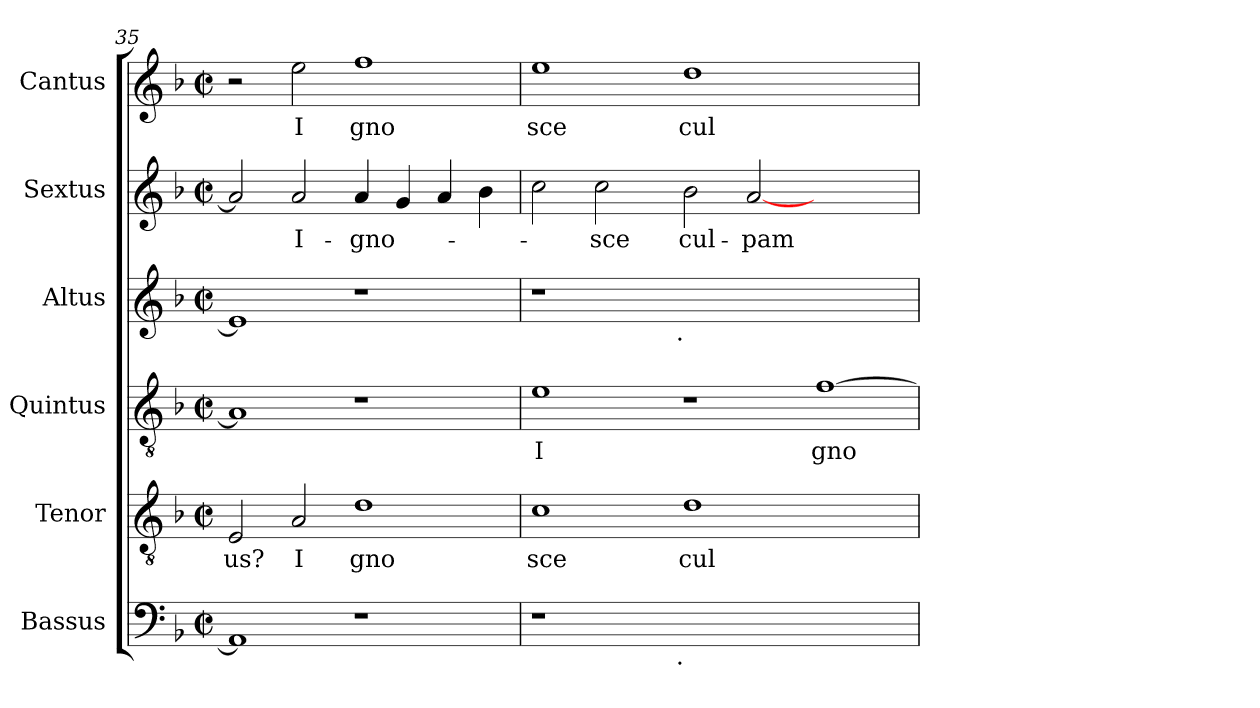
**kern	**kern	**text	**kern	**text	**kern	**kern	**text	**kern	**text
*part6	*part5	*part5	*part4	*part4	*part3	*part2	*part2	*part1	*part1
*staff6	*staff5	*staff5	*staff4	*staff4	*staff3	*staff2	*staff2	*staff1	*staff1
*I"Bassus	*I"Tenor	*	*I"Quintus	*	*I"Altus	*I"Sextus	*	*I"Cantus	*
*clefF4	*clefGv2	*	*clefGv2	*	*clefG2	*clefG2	*	*clefG2	*
*k[b-]	*k[b-]	*	*k[b-]	*	*k[b-]	*k[b-]	*	*k[b-]	*
*F:	*F:	*	*F:	*	*F:	*F:	*	*F:	*
*M2/2	*M2/2	*	*M2/2	*	*M2/2	*M2/2	*	*M2/2	*
*met(c|)	*met(c|)	*	*met(c|)	*	*met(c|)	*met(c|)	*	*met(c|)	*
=35	=35	=35	=35	=35	=35	=35	=35	=35	=35
!	!	!LO:LY:b:cj	!	!	!	!	!	!	!
1AA]	2E/	us?	1A]	.	1e]	2a/]	.	2r	.
!	!	!LO:LY:b:cj	!	!	!	!	!LO:LY:b:cj	!	!LO:LY:b:cj
.	2A/	I	.	.	.	2a/	I-	2ee\	I
!	!	!LO:LY:b:cj	!	!	!	!	!LO:LY:b	!	!LO:LY:b:cj
1r	1d	gno	1r	.	1r	4a/	-gno-	1ff	gno
.	.	.	.	.	.	4g/	.	.	.
.	.	.	.	.	.	4a/	.	.	.
.	.	.	.	.	.	4b-\	.	.	.
=36	=36	=36	=36	=36	=36	=36	=36	=36	=36
!	!	!LO:LY:b:cj	!	!LO:LY:b:cj	!	!	!	!	!LO:LY:b:cj
*^	*	*	*	*	*^	*	*	*	*
1r	2ryy	1c	sce	1e	I	1r	2ryy	2cc\	.	1ee	sce
!	!	!	!	!	!	!	!	!	!LO:LY:b:cj	!	!
.	4ryy	.	.	.	.	.	4ryy	2cc\	-sce	.	.
.	8...ryy	.	.	.	.	.	8...ryy	.	.	.	.
!	!	!	!	!	!	!	!LO:TX:b:t=.	!	!	!	!
!	!LO:TX:b:t=.	!	!	!	!	!	!	!	!	!	!
.	1ryy	.	.	.	.	.	1ryy	.	.	.	.
!	!	!	!LO:LY:b:cj	!	!	!	!	!	!LO:LY:b:cj	!	!LO:LY:b:cj
0ryy	.	1d	cul	1r	.	0ryy	.	2b-\	cul-	1dd	cul
!	!	!	!	!	!	!	!	!	!LO:LY:b	!	!
.	.	.	.	.	.	.	.	[<2a/	-pam	.	.
.	1ryy	.	.	.	.	.	1ryy	.	.	.	.
!	!	!	!	!	!LO:LY:b:cj	!	!	!	!	!	!
.	.	1ryy	.	[>1f	gno	.	.	1ryy	.	1ryy	.
.	64ryy	.	.	.	.	.	64ryy	.	.	.	.
*v	*v	*	*	*	*	*v	*v	*	*	*	*
=	=	=	=	=	=	=	=	=	=
*-	*-	*-	*-	*-	*-	*-	*-	*-	*-
